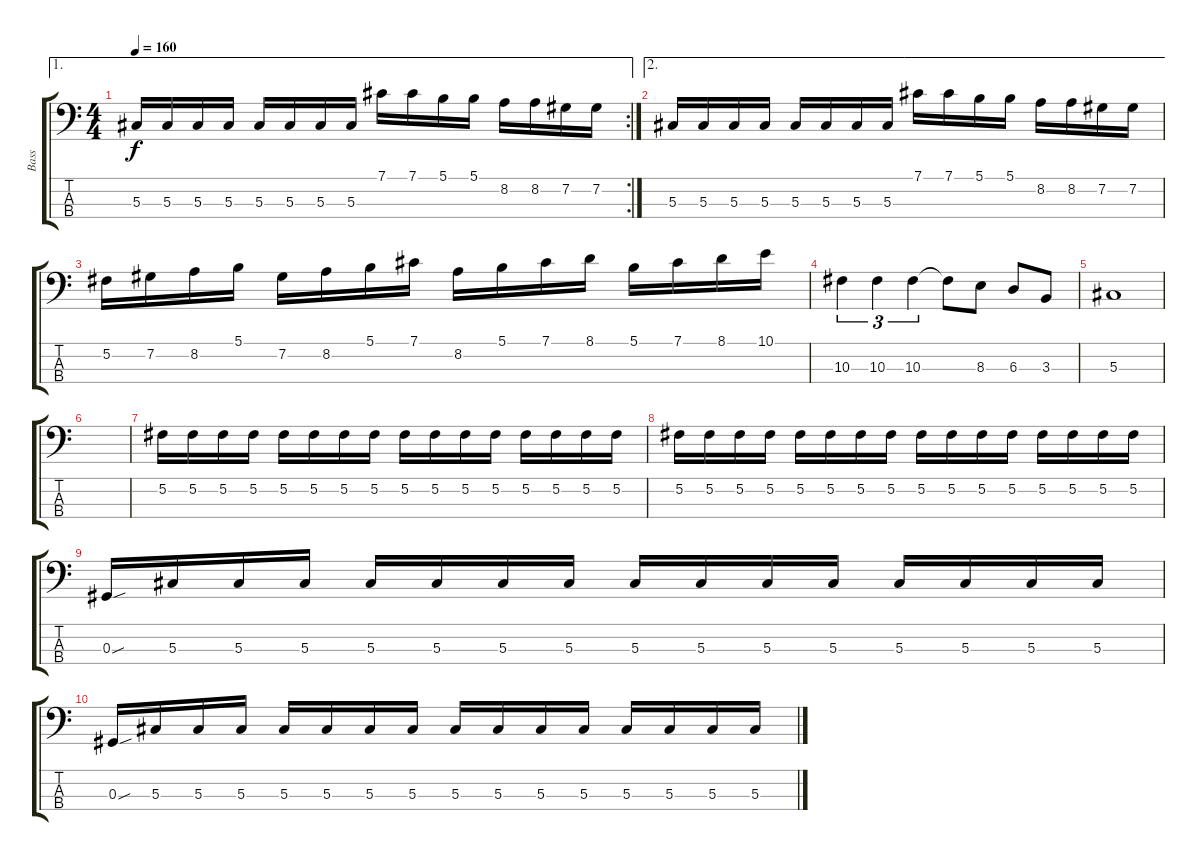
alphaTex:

\track ("Bass" "Bass") {instrument electricbassfinger}
\staff {score tabs}
\tuning (Gb2 Db2 Ab1 Eb1) {hide}
\ae 1
\rc 2
\ts (4 4)
\tempo 160
\clef f4
\ks c
5.3.16{dy f} 5.3.16 5.3.16 5.3.16 5.3.16 5.3.16 5.3.16 5.3.16 7.1.16 7.1.16 5.1.16 5.1.16 8.2.16 8.2.16 7.2.16 7.2.16 |
\ae 2
5.3.16 5.3.16 5.3.16 5.3.16 5.3.16 5.3.16 5.3.16 5.3.16 7.1.16 7.1.16 5.1.16 5.1.16 8.2.16 8.2.16 7.2.16 7.2.16 |
5.2.16 7.2.16 8.2.16 5.1.16 7.2.16 8.2.16 5.1.16 7.1.16 8.2.16 5.1.16 7.1.16 8.1.16 5.1.16 7.1.16 8.1.16 10.1.16 |
10.3.4{tu (3 2)} 10.3.4{tu (3 2)} 10.3.4{tu (3 2)} 10.3{t}.8 8.3.8 6.3.8 3.3.8 |
5.3.1 |
|
5.2.16 5.2.16 5.2.16 5.2.16 5.2.16 5.2.16 5.2.16 5.2.16 5.2.16 5.2.16 5.2.16 5.2.16 5.2.16 5.2.16 5.2.16 5.2.16 |
5.2.16 5.2.16 5.2.16 5.2.16 5.2.16 5.2.16 5.2.16 5.2.16 5.2.16 5.2.16 5.2.16 5.2.16 5.2.16 5.2.16 5.2.16 5.2.16 |
0.3{sou}.16 5.3.16 5.3.16 5.3.16 5.3.16 5.3.16 5.3.16 5.3.16 5.3.16 5.3.16 5.3.16 5.3.16 5.3.16 5.3.16 5.3.16 5.3.16 |
0.3{sou}.16 5.3.16 5.3.16 5.3.16 5.3.16 5.3.16 5.3.16 5.3.16 5.3.16 5.3.16 5.3.16 5.3.16 5.3.16 5.3.16 5.3.16 5.3.16
